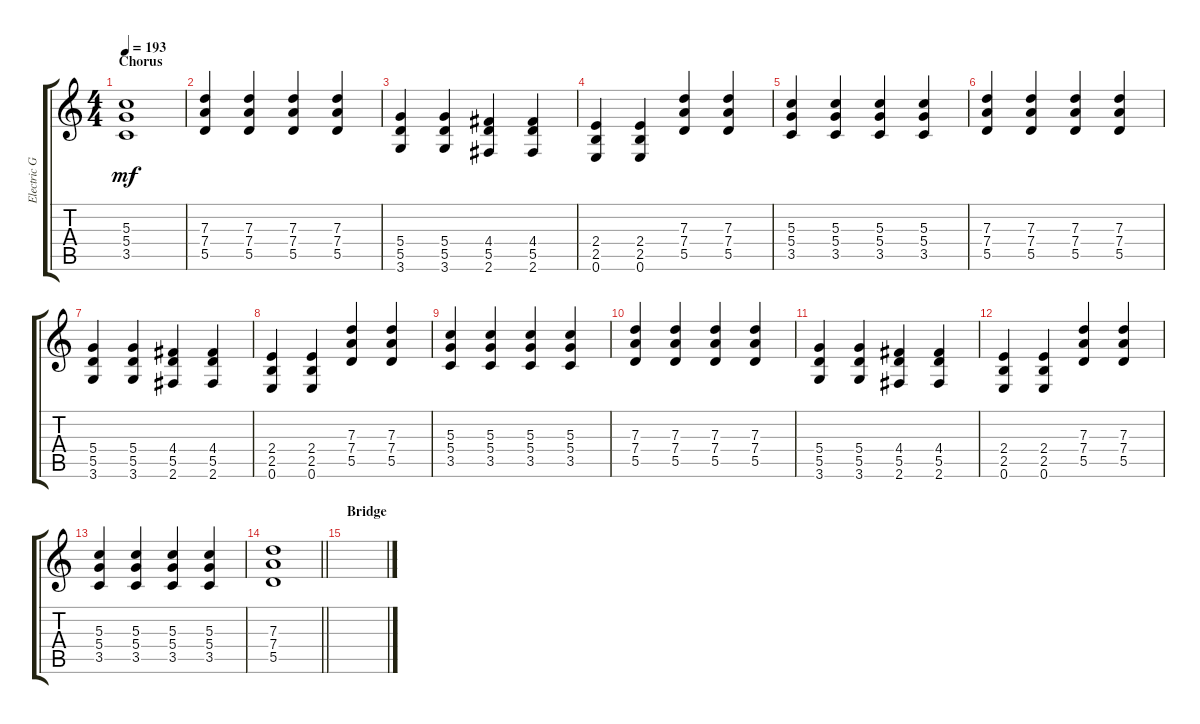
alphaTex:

\track ("Electric Guitar" "Electric G") {instrument distortionguitar}
\staff {score tabs}
\tuning (E4 B3 G3 D3 A2 E2) {hide}
\ts (4 4)
\section ("" "Chorus")
\tempo 193
\clef g2
\ks c
(5.3 5.4 3.5).1{dy mf} |
(7.3 7.4 5.5).4 (7.3 7.4 5.5).4 (7.3 7.4 5.5).4 (7.3 7.4 5.5).4 |
(5.4 5.5 3.6).4 (5.4 5.5 3.6).4 (4.4 5.5 2.6).4 (4.4 5.5 2.6).4 |
(2.4 2.5 0.6).4 (2.4 2.5 0.6).4 (7.3 7.4 5.5).4 (7.3 7.4 5.5).4 |
(5.3 5.4 3.5).4 (5.3 5.4 3.5).4 (5.3 5.4 3.5).4 (5.3 5.4 3.5).4 |
(7.3 7.4 5.5).4 (7.3 7.4 5.5).4 (7.3 7.4 5.5).4 (7.3 7.4 5.5).4 |
(5.4 5.5 3.6).4 (5.4 5.5 3.6).4 (4.4 5.5 2.6).4 (4.4 5.5 2.6).4 |
(2.4 2.5 0.6).4 (2.4 2.5 0.6).4 (7.3 7.4 5.5).4 (7.3 7.4 5.5).4 |
(5.3 5.4 3.5).4 (5.3 5.4 3.5).4 (5.3 5.4 3.5).4 (5.3 5.4 3.5).4 |
(7.3 7.4 5.5).4 (7.3 7.4 5.5).4 (7.3 7.4 5.5).4 (7.3 7.4 5.5).4 |
(5.4 5.5 3.6).4 (5.4 5.5 3.6).4 (4.4 5.5 2.6).4 (4.4 5.5 2.6).4 |
(2.4 2.5 0.6).4 (2.4 2.5 0.6).4 (7.3 7.4 5.5).4 (7.3 7.4 5.5).4 |
(5.3 5.4 3.5).4 (5.3 5.4 3.5).4 (5.3 5.4 3.5).4 (5.3 5.4 3.5).4 |
\barLineRight lightlight
(7.3 7.4 5.5).1 |
\section ("" "Bridge")
